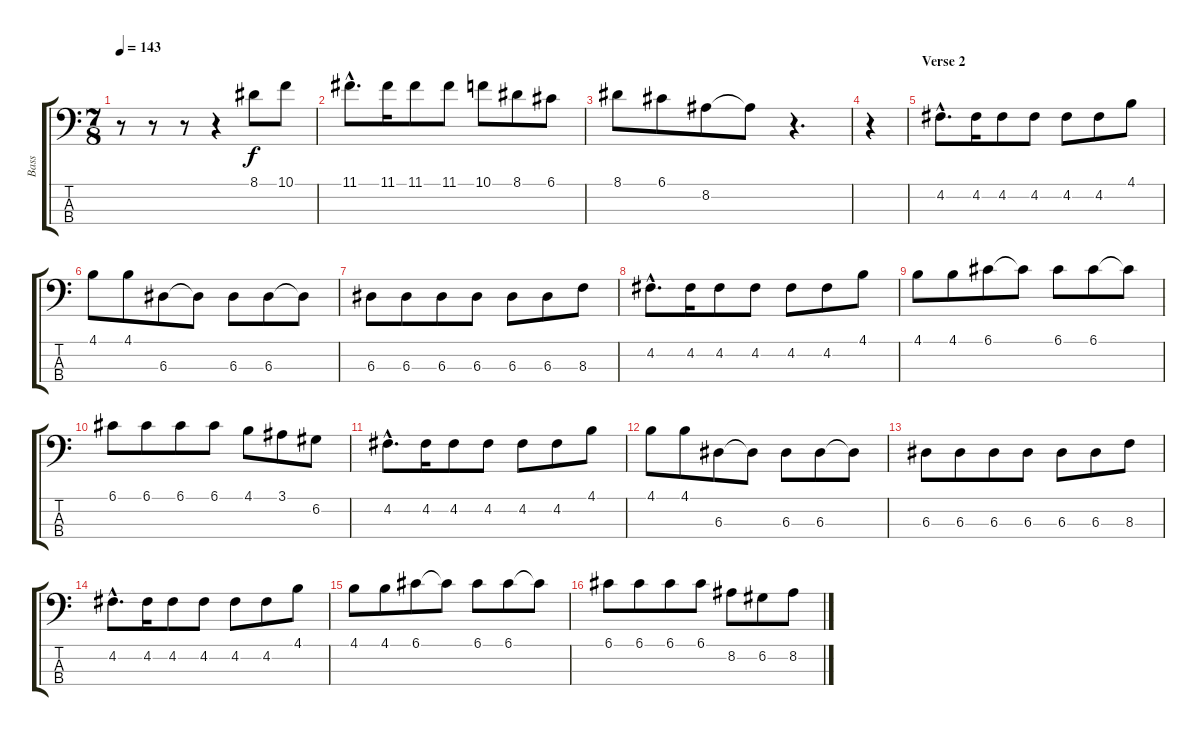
\track ("Bass" "Bass") {instrument electricbasspick}
\staff {score tabs}
\tuning (G2 D2 A1 E1) {hide}
\ts (7 8)
\tempo 143
\clef f4
\ks c
r.8{dy f} r.8 r.8 r.4 8.1.8 10.1.8 |
11.1{hac}.8{d} 11.1.16 11.1.8 11.1.8 10.1.8 8.1.8 6.1.8 |
8.1.8 6.1.8 8.2.8 8.2{t}.8 r.4{d} |
r.4 |
\section ("" "Verse 2")
4.2{hac}.8{d} 4.2.16 4.2.8 4.2.8 4.2.8 4.2.8 4.1.8 |
4.1.8 4.1.8 6.3.8 6.3{t}.8 6.3.8 6.3.8 6.3{t}.8 |
6.3.8 6.3.8 6.3.8 6.3.8 6.3.8 6.3.8 8.3.8 |
4.2{hac}.8{d} 4.2.16 4.2.8 4.2.8 4.2.8 4.2.8 4.1.8 |
4.1.8 4.1.8 6.1.8 6.1{t}.8 6.1.8 6.1.8 6.1{t}.8 |
6.1.8 6.1.8 6.1.8 6.1.8 4.1.8 3.1.8 6.2.8 |
4.2{hac}.8{d} 4.2.16 4.2.8 4.2.8 4.2.8 4.2.8 4.1.8 |
4.1.8 4.1.8 6.3.8 6.3{t}.8 6.3.8 6.3.8 6.3{t}.8 |
6.3.8 6.3.8 6.3.8 6.3.8 6.3.8 6.3.8 8.3.8 |
4.2{hac}.8{d} 4.2.16 4.2.8 4.2.8 4.2.8 4.2.8 4.1.8 |
4.1.8 4.1.8 6.1.8 6.1{t}.8 6.1.8 6.1.8 6.1{t}.8 |
6.1.8 6.1.8 6.1.8 6.1.8 8.2.8 6.2.8 8.2.8
